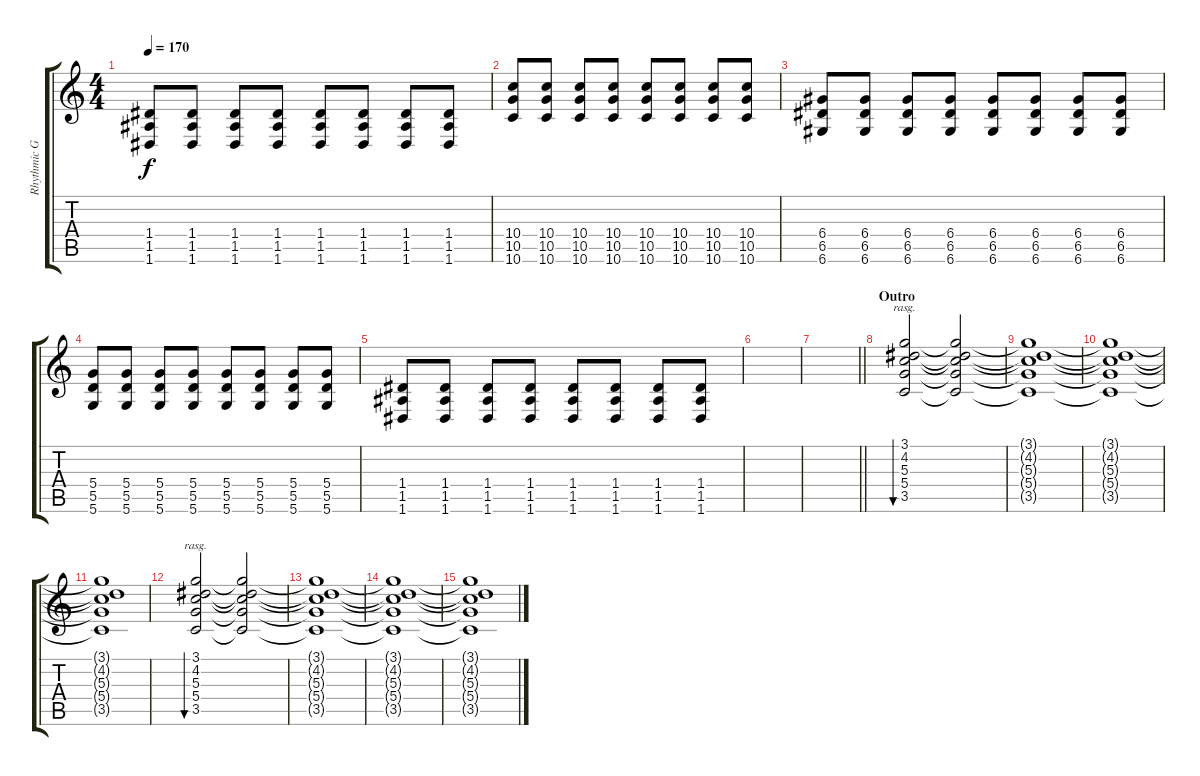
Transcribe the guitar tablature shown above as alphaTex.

\track ("Rhythmic Guitar" "Rhythmic G") {instrument distortionguitar}
\staff {score tabs}
\tuning (E4 B3 G3 D3 A2 D2) {hide}
\ts (4 4)
\tempo 170
\clef g2
\ks c
(1.4 1.5 1.6).8{dy f} (1.4 1.5 1.6).8 (1.4 1.5 1.6).8 (1.4 1.5 1.6).8 (1.4 1.5 1.6).8 (1.4 1.5 1.6).8 (1.4 1.5 1.6).8 (1.4 1.5 1.6).8 |
(10.4 10.5 10.6).8 (10.4 10.5 10.6).8 (10.4 10.5 10.6).8 (10.4 10.5 10.6).8 (10.4 10.5 10.6).8 (10.4 10.5 10.6).8 (10.4 10.5 10.6).8 (10.4 10.5 10.6).8 |
(6.4 6.5 6.6).8 (6.4 6.5 6.6).8 (6.4 6.5 6.6).8 (6.4 6.5 6.6).8 (6.4 6.5 6.6).8 (6.4 6.5 6.6).8 (6.4 6.5 6.6).8 (6.4 6.5 6.6).8 |
(5.4 5.5 5.6).8 (5.4 5.5 5.6).8 (5.4 5.5 5.6).8 (5.4 5.5 5.6).8 (5.4 5.5 5.6).8 (5.4 5.5 5.6).8 (5.4 5.5 5.6).8 (5.4 5.5 5.6).8 |
(1.4 1.5 1.6).8 (1.4 1.5 1.6).8 (1.4 1.5 1.6).8 (1.4 1.5 1.6).8 (1.4 1.5 1.6).8 (1.4 1.5 1.6).8 (1.4 1.5 1.6).8 (1.4 1.5 1.6).8 |
|
\barLineRight lightlight
|
\section ("" "Outro")
(3.1 4.2 5.3 5.4 3.5).2{bu 480 rasg ii} (3.1{t} 4.2{t} 5.3{t} 5.4{t} 3.5{t}).2 |
(3.1{t} 4.2{t} 5.3{t} 5.4{t} 3.5{t}).1 |
(3.1{t} 4.2{t} 5.3{t} 5.4{t} 3.5{t}).1 |
(3.1{t} 4.2{t} 5.3{t} 5.4{t} 3.5{t}).1 |
(3.1 4.2 5.3 5.4 3.5).2{bu 480 rasg ii} (3.1{t} 4.2{t} 5.3{t} 5.4{t} 3.5{t}).2 |
(3.1{t} 4.2{t} 5.3{t} 5.4{t} 3.5{t}).1 |
(3.1{t} 4.2{t} 5.3{t} 5.4{t} 3.5{t}).1 |
(3.1{t} 4.2{t} 5.3{t} 5.4{t} 3.5{t}).1
